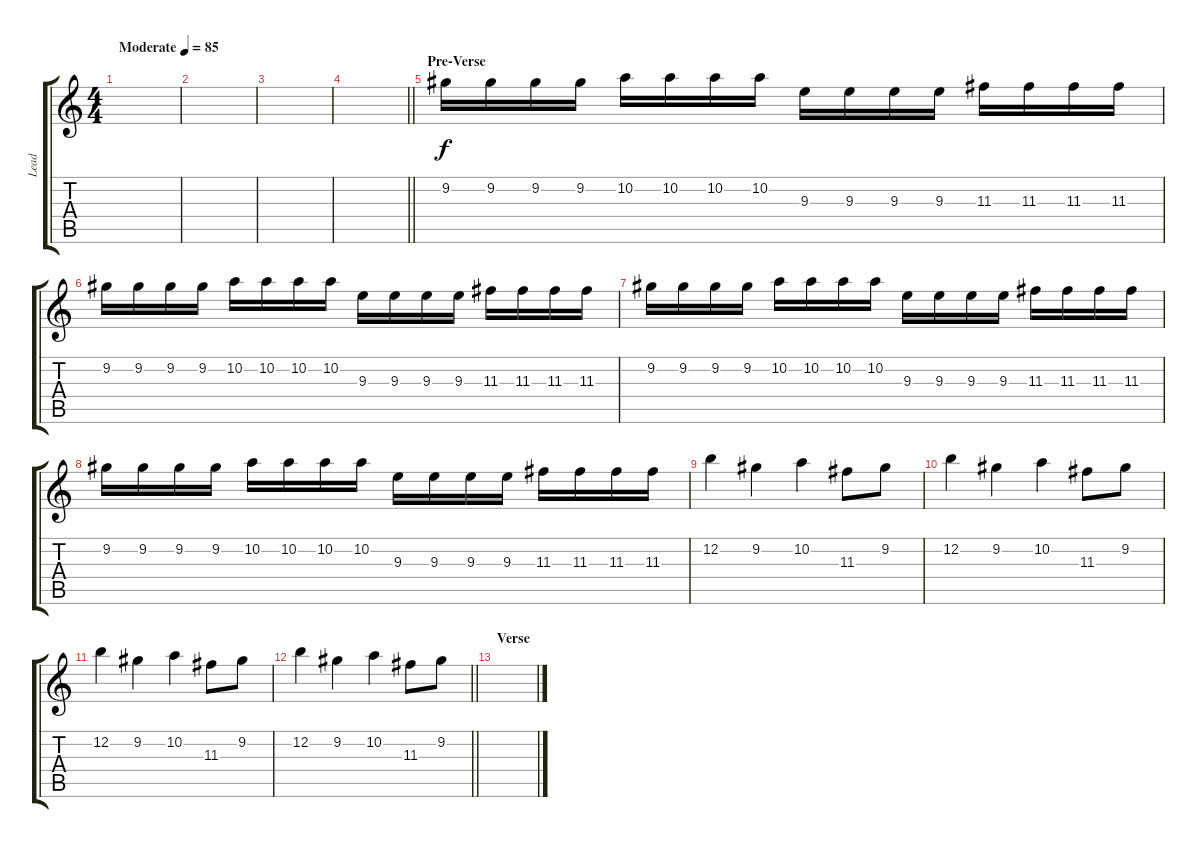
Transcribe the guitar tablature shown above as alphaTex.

\track ("Lead" "Lead") {instrument distortionguitar}
\staff {score tabs}
\tuning (E4 B3 G3 D3 A2 D2) {hide}
\ts (4 4)
\tempo (85 "Moderate")
\clef g2
\ks c
|
|
|
\barLineRight lightlight
|
\section ("" "Pre-Verse")
9.2.16 9.2.16 9.2.16 9.2.16 10.2.16 10.2.16 10.2.16 10.2.16 9.3.16 9.3.16 9.3.16 9.3.16 11.3.16 11.3.16 11.3.16 11.3.16 |
9.2.16 9.2.16 9.2.16 9.2.16 10.2.16 10.2.16 10.2.16 10.2.16 9.3.16 9.3.16 9.3.16 9.3.16 11.3.16 11.3.16 11.3.16 11.3.16 |
9.2.16 9.2.16 9.2.16 9.2.16 10.2.16 10.2.16 10.2.16 10.2.16 9.3.16 9.3.16 9.3.16 9.3.16 11.3.16 11.3.16 11.3.16 11.3.16 |
9.2.16 9.2.16 9.2.16 9.2.16 10.2.16 10.2.16 10.2.16 10.2.16 9.3.16 9.3.16 9.3.16 9.3.16 11.3.16 11.3.16 11.3.16 11.3.16 |
12.2.4 9.2.4 10.2.4 11.3.8 9.2.8 |
12.2.4 9.2.4 10.2.4 11.3.8 9.2.8 |
12.2.4 9.2.4 10.2.4 11.3.8 9.2.8 |
\barLineRight lightlight
12.2.4 9.2.4 10.2.4 11.3.8 9.2.8 |
\section ("" "Verse")
